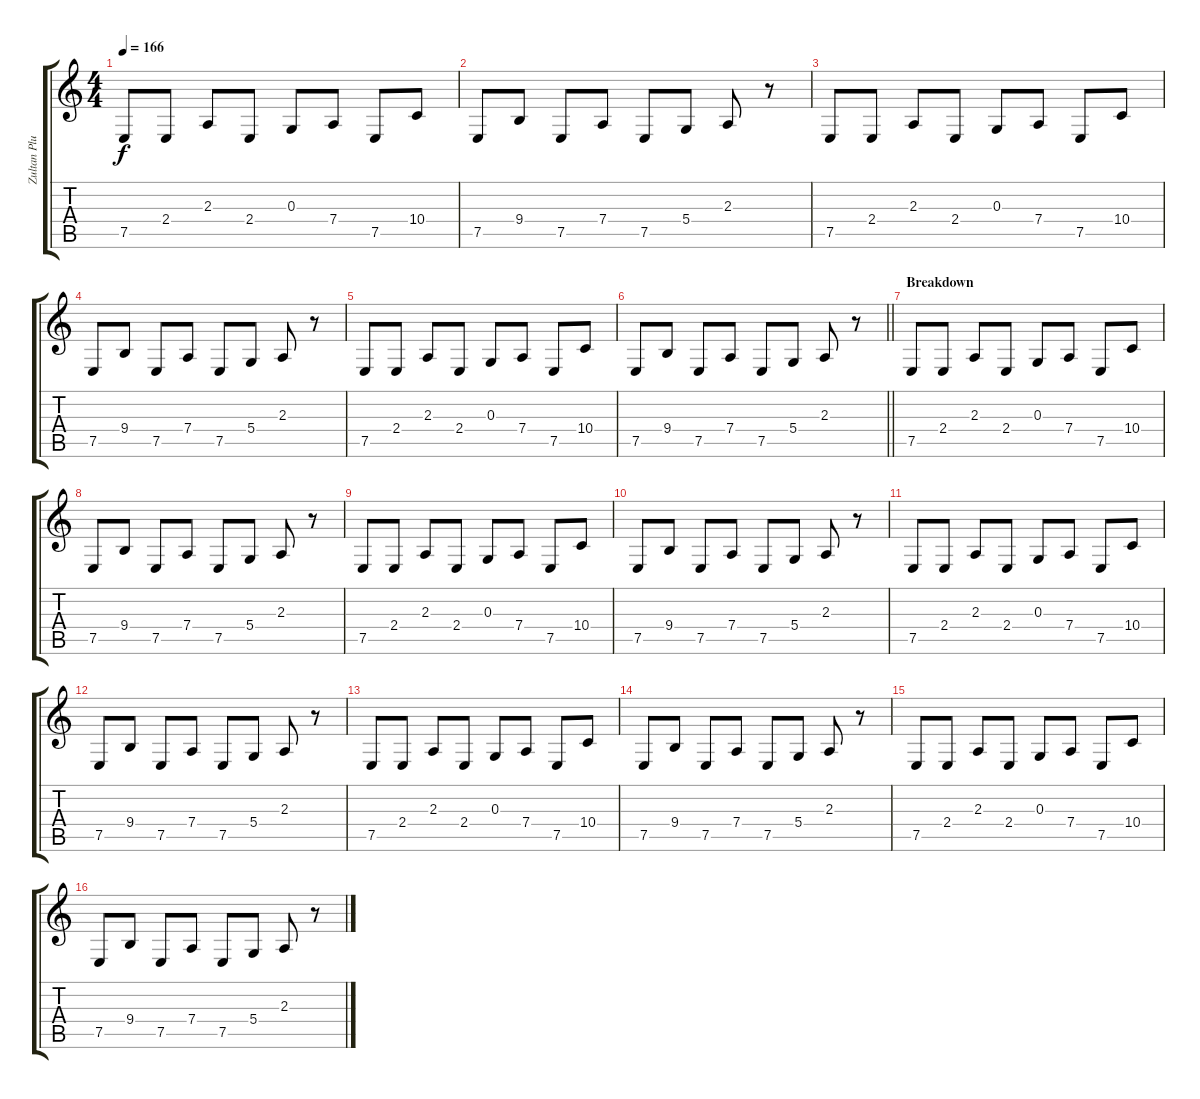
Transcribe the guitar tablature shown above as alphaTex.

\track ("Zultan Pluto (Keyboard)" "Zultan Plu") {instrument rockorgan}
\staff {score tabs}
\tuning (E4 B3 G3 D3 A2 E2) {hide}
\ts (4 4)
\tempo 166
\clef g2
\ks c
7.5.8{dy f} 2.4.8 2.3.8 2.4.8 0.3.8 7.4.8 7.5.8 10.4.8 |
7.5.8 9.4.8 7.5.8 7.4.8 7.5.8 5.4.8 2.3.8 r.8 |
7.5.8 2.4.8 2.3.8 2.4.8 0.3.8 7.4.8 7.5.8 10.4.8 |
7.5.8 9.4.8 7.5.8 7.4.8 7.5.8 5.4.8 2.3.8 r.8 |
7.5.8 2.4.8 2.3.8 2.4.8 0.3.8 7.4.8 7.5.8 10.4.8 |
\barLineRight lightlight
7.5.8 9.4.8 7.5.8 7.4.8 7.5.8 5.4.8 2.3.8 r.8 |
\section ("" "Breakdown")
7.5.8 2.4.8 2.3.8 2.4.8 0.3.8 7.4.8 7.5.8 10.4.8 |
7.5.8 9.4.8 7.5.8 7.4.8 7.5.8 5.4.8 2.3.8 r.8 |
7.5.8 2.4.8 2.3.8 2.4.8 0.3.8 7.4.8 7.5.8 10.4.8 |
7.5.8 9.4.8 7.5.8 7.4.8 7.5.8 5.4.8 2.3.8 r.8 |
7.5.8 2.4.8 2.3.8 2.4.8 0.3.8 7.4.8 7.5.8 10.4.8 |
7.5.8 9.4.8 7.5.8 7.4.8 7.5.8 5.4.8 2.3.8 r.8 |
7.5.8 2.4.8 2.3.8 2.4.8 0.3.8 7.4.8 7.5.8 10.4.8 |
7.5.8 9.4.8 7.5.8 7.4.8 7.5.8 5.4.8 2.3.8 r.8 |
7.5.8 2.4.8 2.3.8 2.4.8 0.3.8 7.4.8 7.5.8 10.4.8 |
7.5.8 9.4.8 7.5.8 7.4.8 7.5.8 5.4.8 2.3.8 r.8
